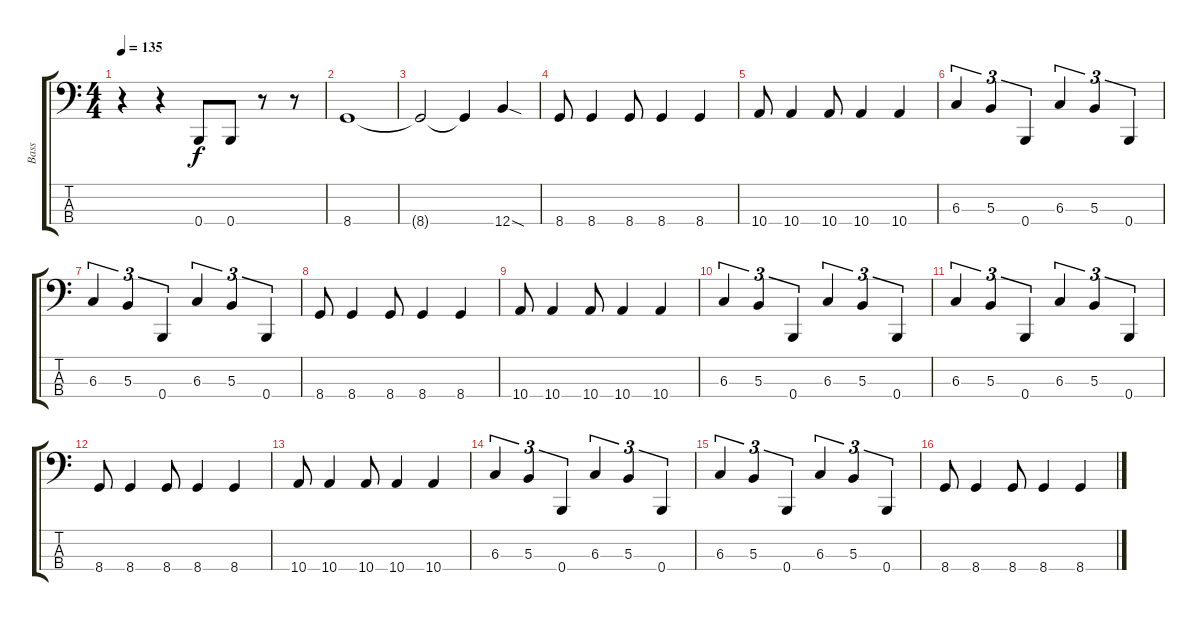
\track ("Bass" "Bass") {instrument electricbasspick}
\staff {score tabs}
\tuning (E2 B1 Gb1 B0) {hide}
\ts (4 4)
\tempo 135
\clef f4
\ks c
r.4{dy f} r.4 0.4.8 0.4.8 r.8 r.8 |
8.4.1 |
8.4{t}.2 8.4{t}.4 12.4{sod}.4 |
8.4.8 8.4.4 8.4.8 8.4.4 8.4.4 |
10.4.8 10.4.4 10.4.8 10.4.4 10.4.4 |
6.3.4{tu (3 2)} 5.3.4{tu (3 2)} 0.4.4{tu (3 2)} 6.3.4{tu (3 2)} 5.3.4{tu (3 2)} 0.4.4{tu (3 2)} |
6.3.4{tu (3 2)} 5.3.4{tu (3 2)} 0.4.4{tu (3 2)} 6.3.4{tu (3 2)} 5.3.4{tu (3 2)} 0.4.4{tu (3 2)} |
8.4.8 8.4.4 8.4.8 8.4.4 8.4.4 |
10.4.8 10.4.4 10.4.8 10.4.4 10.4.4 |
6.3.4{tu (3 2)} 5.3.4{tu (3 2)} 0.4.4{tu (3 2)} 6.3.4{tu (3 2)} 5.3.4{tu (3 2)} 0.4.4{tu (3 2)} |
6.3.4{tu (3 2)} 5.3.4{tu (3 2)} 0.4.4{tu (3 2)} 6.3.4{tu (3 2)} 5.3.4{tu (3 2)} 0.4.4{tu (3 2)} |
8.4.8 8.4.4 8.4.8 8.4.4 8.4.4 |
10.4.8 10.4.4 10.4.8 10.4.4 10.4.4 |
6.3.4{tu (3 2)} 5.3.4{tu (3 2)} 0.4.4{tu (3 2)} 6.3.4{tu (3 2)} 5.3.4{tu (3 2)} 0.4.4{tu (3 2)} |
6.3.4{tu (3 2)} 5.3.4{tu (3 2)} 0.4.4{tu (3 2)} 6.3.4{tu (3 2)} 5.3.4{tu (3 2)} 0.4.4{tu (3 2)} |
8.4.8 8.4.4 8.4.8 8.4.4 8.4.4
